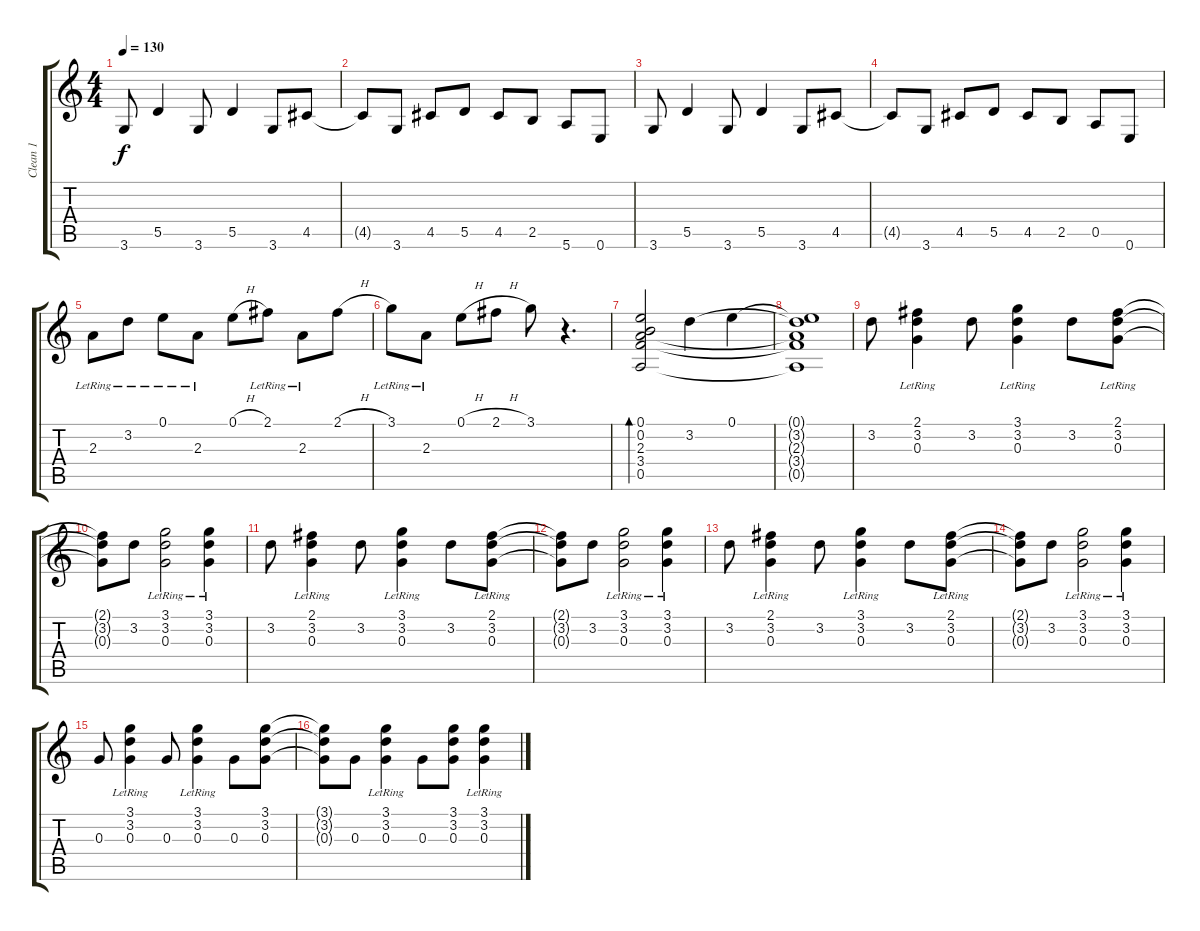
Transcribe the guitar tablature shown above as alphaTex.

\track ("Clean 1" "Clean 1") {instrument electricguitarclean}
\staff {score tabs}
\tuning (E4 B3 G3 D3 A2 E2) {hide}
\ts (4 4)
\tempo 130
\clef g2
\ks c
3.6.8{dy f} 5.5.4 3.6.8 5.5.4 3.6.8 4.5.8 |
4.5{t}.8 3.6.8 4.5.8 5.5.8 4.5.8 2.5.8 5.6.8 0.6.8 |
3.6.8 5.5.4 3.6.8 5.5.4 3.6.8 4.5.8 |
4.5{t}.8 3.6.8 4.5.8 5.5.8 4.5.8 2.5.8 0.5.8 0.6.8 |
2.3{lr}.8 3.2{lr}.8 0.1{lr}.8 2.3{lr}.8 0.1{h}.8 2.1{lr}.8 2.3{lr}.8 2.1{h}.8 |
3.1{lr}.8 2.3{lr}.8 0.1{h}.8 2.1{h}.8 3.1.8 r.4{d} |
(0.1 0.2 2.3 3.4 0.5).2{bd 240} 3.2.4 0.1.4 |
(0.1{t} 3.2{t} 2.3{t} 3.4{t} 0.5{t}).1 |
3.2.8 (2.1{lr} 3.2 0.3{lr}).4 3.2.8 (3.1{lr} 3.2 0.3{lr}).4 3.2.8 (2.1{lr} 3.2{lr} 0.3{lr}).8 |
(2.1{t} 3.2{t} 0.3{t}).8 3.2.8 (3.1{lr} 3.2{lr} 0.3{lr}).2 (3.1{lr} 3.2{lr} 0.3{lr}).4 |
3.2.8 (2.1{lr} 3.2 0.3{lr}).4 3.2.8 (3.1{lr} 3.2 0.3{lr}).4 3.2.8 (2.1{lr} 3.2{lr} 0.3{lr}).8 |
(2.1{t} 3.2{t} 0.3{t}).8 3.2.8 (3.1{lr} 3.2{lr} 0.3{lr}).2 (3.1{lr} 3.2{lr} 0.3{lr}).4 |
3.2.8 (2.1{lr} 3.2 0.3{lr}).4 3.2.8 (3.1{lr} 3.2 0.3{lr}).4 3.2.8 (2.1{lr} 3.2{lr} 0.3{lr}).8 |
(2.1{t} 3.2{t} 0.3{t}).8 3.2.8 (3.1{lr} 3.2{lr} 0.3{lr}).2 (3.1{lr} 3.2{lr} 0.3{lr}).4 |
0.3.8 (3.1{lr} 3.2{lr} 0.3).4 0.3.8 (3.1{lr} 3.2{lr} 0.3).4 0.3.8 (3.1 3.2 0.3).8 |
(3.1{t} 3.2{t} 0.3{t}).8 0.3.8 (3.1{lr} 3.2{lr} 0.3).4 0.3.8 (3.1 3.2 0.3).8 (3.1{lr} 3.2{lr} 0.3{lr}).4
